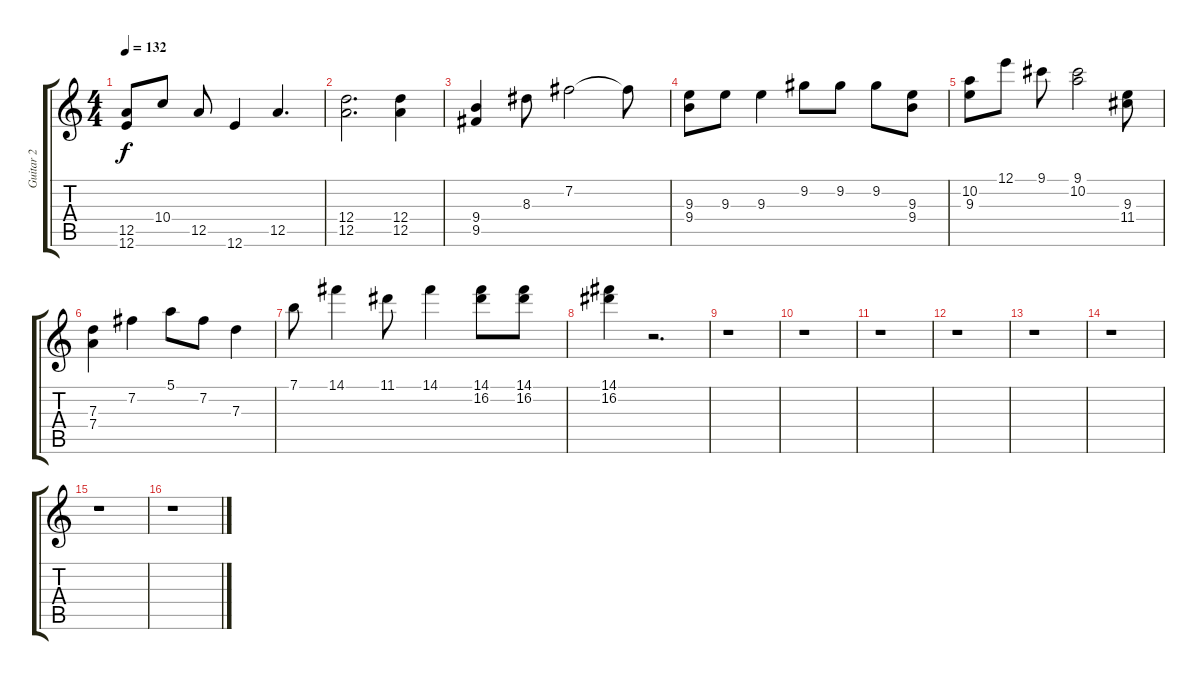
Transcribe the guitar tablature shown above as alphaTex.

\track ("Guitar 2" "Guitar 2") {instrument distortionguitar}
\staff {score tabs}
\tuning (E4 B3 G3 D3 A2 E2) {hide}
\ts (4 4)
\tempo 132
\clef g2
\ks c
(12.5 12.6).8{dy f} 10.4.8 12.5.8 12.6.4 12.5.4{d} |
(12.4 12.5).2{d} (12.4 12.5).4 |
(9.4 9.5).4 8.3.8 7.2.2 7.2{t}.8 |
(9.3 9.4).8 9.3.8 9.3.4 9.2.8 9.2.8 9.2.8 (9.3 9.4).8 |
(10.2 9.3).8 12.1.8 9.1.8 (9.1 10.2).2 (9.3 11.4).8 |
(7.3 7.4).4 7.2.4 5.1.8 7.2.8 7.3.4 |
7.1.8 14.1.4 11.1.8 14.1.4 (14.1 16.2).8 (14.1 16.2).8 |
(14.1 16.2).4{volume 12} r.2{d} |
r.1 |
r.1 |
r.1 |
r.1 |
r.1 |
r.1 |
r.1 |
r.1
